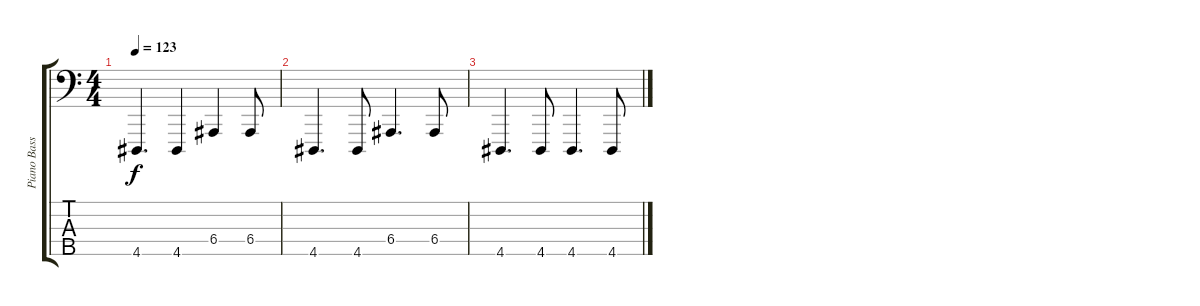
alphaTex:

\track ("Piano Bass" "Piano Bass") {instrument acousticgrandpiano}
\staff {score tabs}
\tuning (G2 D2 A1 E1 B0) {hide}
\ts (4 4)
\tempo 123
\clef f4
\ks c
4.5.4{d dy f} 4.5.4 6.4.4 6.4.8 |
4.5.4{d} 4.5.8 6.4.4{d} 6.4.8 |
4.5.4{d} 4.5.8 4.5.4{d} 4.5.8
